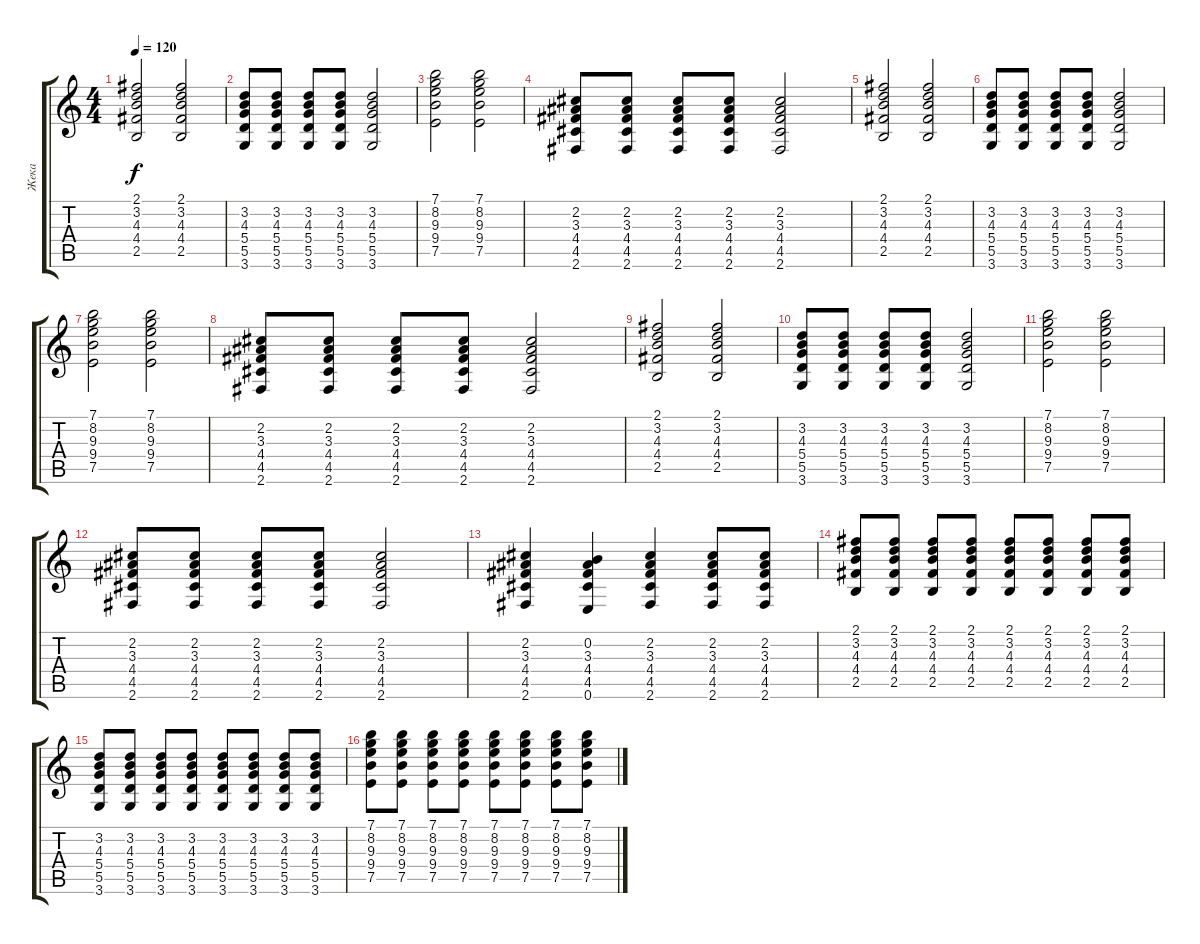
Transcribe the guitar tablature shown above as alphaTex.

\track ("Жека" "Жека") {instrument acousticguitarsteel}
\staff {score tabs}
\tuning (E4 B3 G3 D3 A2 E2) {hide}
\ts (4 4)
\tempo 120
\clef g2
\ks c
(2.1 3.2 4.3 4.4 2.5).2{dy f} (2.1 3.2 4.3 4.4 2.5).2 |
(3.2 4.3 5.4 5.5 3.6).8 (3.2 4.3 5.4 5.5 3.6).8 (3.2 4.3 5.4 5.5 3.6).8 (3.2 4.3 5.4 5.5 3.6).8 (3.2 4.3 5.4 5.5 3.6).2 |
(7.1 8.2 9.3 9.4 7.5).2 (7.1 8.2 9.3 9.4 7.5).2 |
(2.2 3.3 4.4 4.5 2.6).8 (2.2 3.3 4.4 4.5 2.6).8 (2.2 3.3 4.4 4.5 2.6).8 (2.2 3.3 4.4 4.5 2.6).8 (2.2 3.3 4.4 4.5 2.6).2 |
(2.1 3.2 4.3 4.4 2.5).2 (2.1 3.2 4.3 4.4 2.5).2 |
(3.2 4.3 5.4 5.5 3.6).8 (3.2 4.3 5.4 5.5 3.6).8 (3.2 4.3 5.4 5.5 3.6).8 (3.2 4.3 5.4 5.5 3.6).8 (3.2 4.3 5.4 5.5 3.6).2 |
(7.1 8.2 9.3 9.4 7.5).2 (7.1 8.2 9.3 9.4 7.5).2 |
(2.2 3.3 4.4 4.5 2.6).8 (2.2 3.3 4.4 4.5 2.6).8 (2.2 3.3 4.4 4.5 2.6).8 (2.2 3.3 4.4 4.5 2.6).8 (2.2 3.3 4.4 4.5 2.6).2 |
(2.1 3.2 4.3 4.4 2.5).2 (2.1 3.2 4.3 4.4 2.5).2 |
(3.2 4.3 5.4 5.5 3.6).8 (3.2 4.3 5.4 5.5 3.6).8 (3.2 4.3 5.4 5.5 3.6).8 (3.2 4.3 5.4 5.5 3.6).8 (3.2 4.3 5.4 5.5 3.6).2 |
(7.1 8.2 9.3 9.4 7.5).2 (7.1 8.2 9.3 9.4 7.5).2 |
(2.2 3.3 4.4 4.5 2.6).8 (2.2 3.3 4.4 4.5 2.6).8 (2.2 3.3 4.4 4.5 2.6).8 (2.2 3.3 4.4 4.5 2.6).8 (2.2 3.3 4.4 4.5 2.6).2 |
(2.2 3.3 4.4 4.5 2.6).4 (0.2 3.3 4.4 4.5 0.6).4 (2.2 3.3 4.4 4.5 2.6).4 (2.2 3.3 4.4 4.5 2.6).8 (2.2 3.3 4.4 4.5 2.6).8 |
(2.1 3.2 4.3 4.4 2.5).8 (2.1 3.2 4.3 4.4 2.5).8 (2.1 3.2 4.3 4.4 2.5).8 (2.1 3.2 4.3 4.4 2.5).8 (2.1 3.2 4.3 4.4 2.5).8 (2.1 3.2 4.3 4.4 2.5).8 (2.1 3.2 4.3 4.4 2.5).8 (2.1 3.2 4.3 4.4 2.5).8 |
(3.2 4.3 5.4 5.5 3.6).8 (3.2 4.3 5.4 5.5 3.6).8 (3.2 4.3 5.4 5.5 3.6).8 (3.2 4.3 5.4 5.5 3.6).8 (3.2 4.3 5.4 5.5 3.6).8 (3.2 4.3 5.4 5.5 3.6).8 (3.2 4.3 5.4 5.5 3.6).8 (3.2 4.3 5.4 5.5 3.6).8 |
(7.1 8.2 9.3 9.4 7.5).8 (7.1 8.2 9.3 9.4 7.5).8 (7.1 8.2 9.3 9.4 7.5).8 (7.1 8.2 9.3 9.4 7.5).8 (7.1 8.2 9.3 9.4 7.5).8 (7.1 8.2 9.3 9.4 7.5).8 (7.1 8.2 9.3 9.4 7.5).8 (7.1 8.2 9.3 9.4 7.5).8
